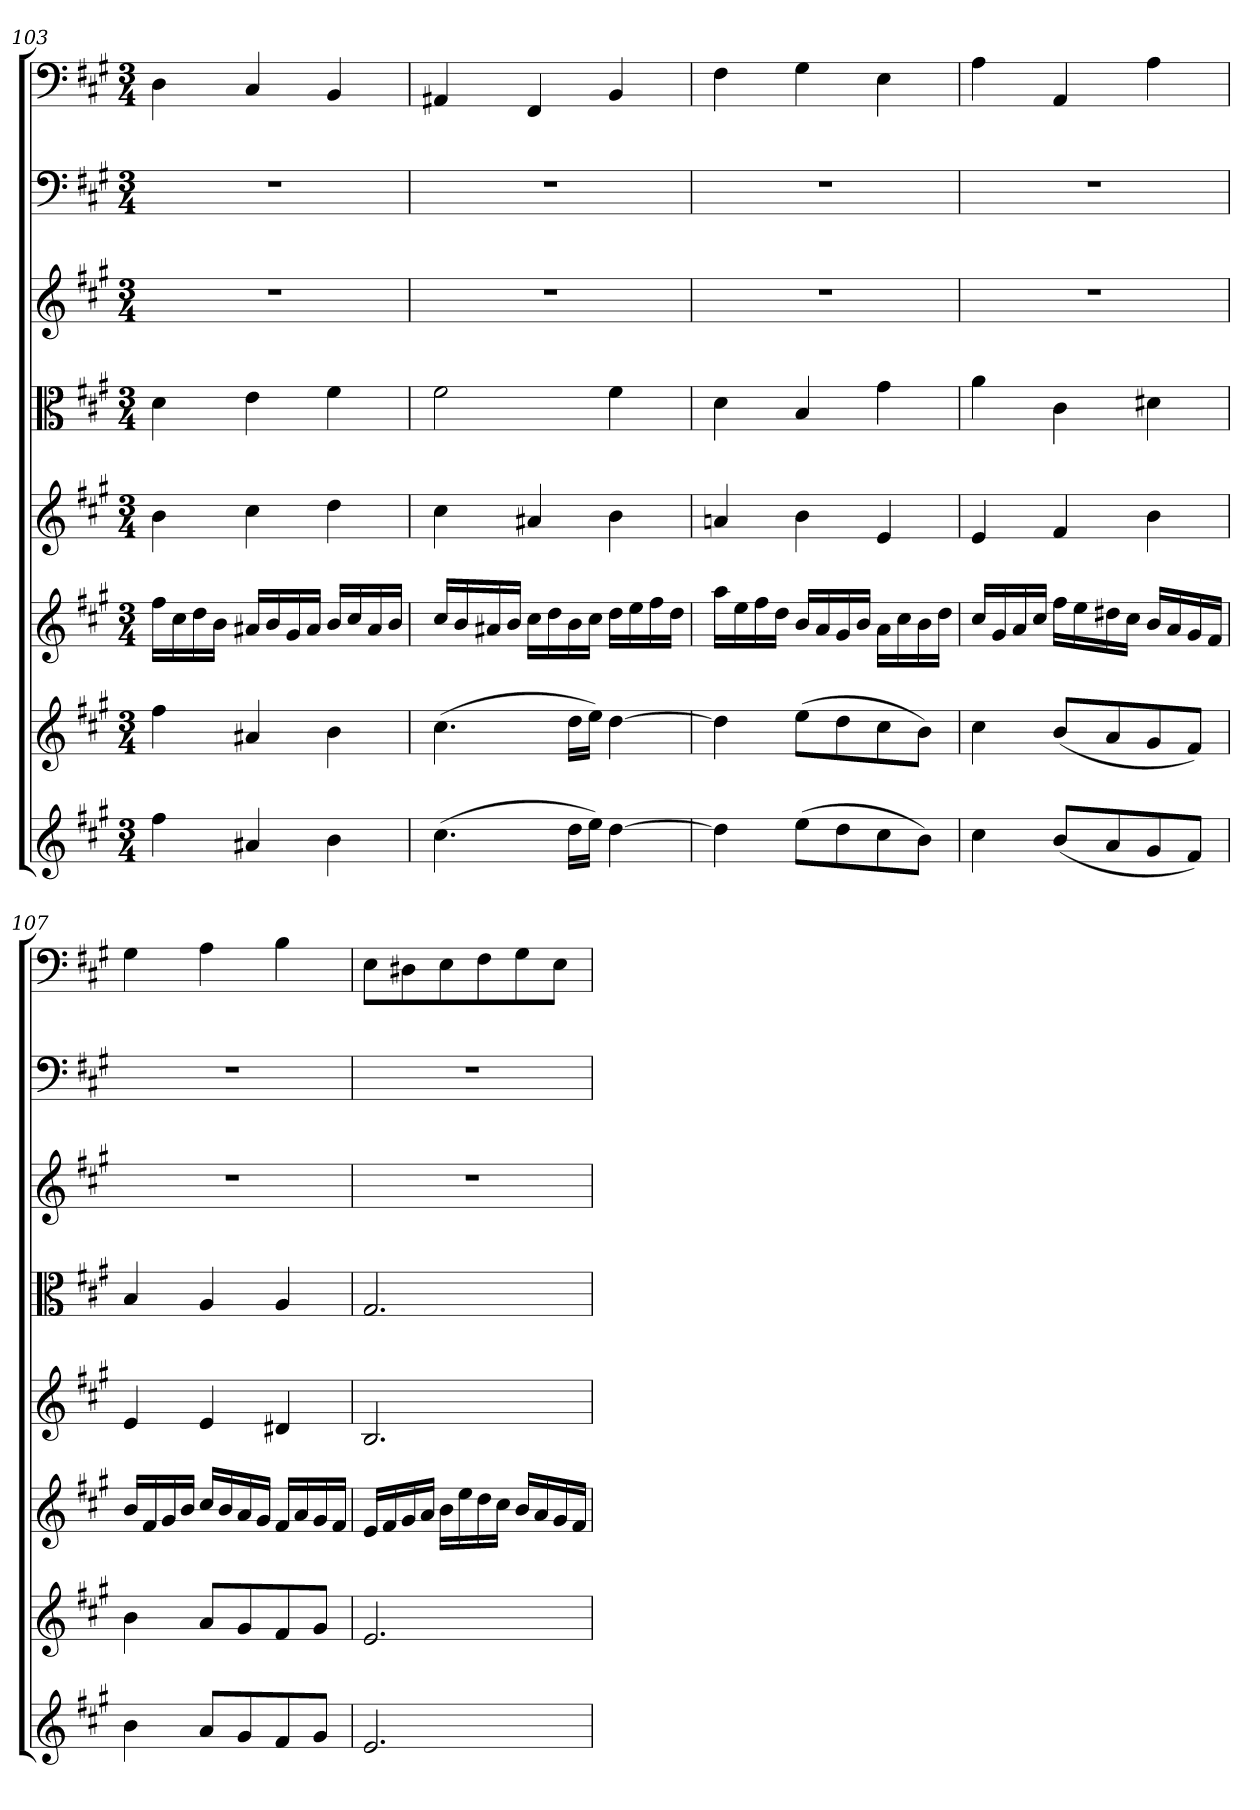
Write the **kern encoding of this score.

**kern	**kern	**kern	**kern	**kern	**kern	**kern	**kern
*part8	*part7	*part6	*part5	*part4	*part3	*part2	*part1
*staff8	*staff7	*staff6	*staff5	*staff4	*staff3	*staff2	*staff1
*clefG2	*clefG2	*clefG2	*clefG2	*clefC3	*clefG2	*clefF4	*clefF4
*k[f#c#g#]	*k[f#c#g#]	*k[f#c#g#]	*k[f#c#g#]	*k[f#c#g#]	*k[f#c#g#]	*k[f#c#g#]	*k[f#c#g#]
*A:	*A:	*A:	*A:	*A:	*A:	*A:	*A:
*M3/4	*M3/4	*M3/4	*M3/4	*M3/4	*M3/4	*M3/4	*M3/4
=103	=103	=103	=103	=103	=103	=103	=103
4ff#\	4ff#\	16ff#\LL	4b\	4d\	2.r	2.r	4D\
.	.	16cc#\	.	.	.	.	.
.	.	16dd\	.	.	.	.	.
.	.	16b\JJ	.	.	.	.	.
4a#X/	4a#X/	16a#X/LL	4cc#\	4e\	.	.	4C#/
.	.	16b/	.	.	.	.	.
.	.	16g#/	.	.	.	.	.
.	.	16a#/JJ	.	.	.	.	.
4b\	4b\	16b/LL	4dd\	4f#\	.	.	4BB/
.	.	16cc#/	.	.	.	.	.
.	.	16a#/	.	.	.	.	.
.	.	16b/JJ	.	.	.	.	.
=104	=104	=104	=104	=104	=104	=104	=104
(4.cc#\	(4.cc#\	16cc#/LL	4cc#\	2f#\	2.r	2.r	4AA#X/
.	.	16b/	.	.	.	.	.
.	.	16a#X/	.	.	.	.	.
.	.	16b/JJ	.	.	.	.	.
.	.	16cc#\LL	4a#X/	.	.	.	4FF#/
.	.	16dd\	.	.	.	.	.
16dd\LL	16dd\LL	16b\	.	.	.	.	.
16ee\JJ)	16ee\JJ)	16cc#\JJ	.	.	.	.	.
[4dd\	[4dd\	16dd\LL	4b\	4f#\	.	.	4BB/
.	.	16ee\	.	.	.	.	.
.	.	16ff#\	.	.	.	.	.
.	.	16dd\JJ	.	.	.	.	.
=105	=105	=105	=105	=105	=105	=105	=105
4dd\]	4dd\]	16aa\LL	4an/	4d\	2.r	2.r	4F#\
.	.	16ee\	.	.	.	.	.
.	.	16ff#\	.	.	.	.	.
.	.	16dd\JJ	.	.	.	.	.
(8ee\L	(8ee\L	16b/LL	4b\	4B/	.	.	4G#\
.	.	16a/	.	.	.	.	.
8dd\	8dd\	16g#/	.	.	.	.	.
.	.	16b/JJ	.	.	.	.	.
8cc#\	8cc#\	16a\LL	4e/	4g#\	.	.	4E\
.	.	16cc#\	.	.	.	.	.
8b\J)	8b\J)	16b\	.	.	.	.	.
.	.	16dd\JJ	.	.	.	.	.
=106	=106	=106	=106	=106	=106	=106	=106
4cc#\	4cc#\	16cc#/LL	4e/	4a\	2.r	2.r	4A\
.	.	16g#/	.	.	.	.	.
.	.	16a/	.	.	.	.	.
.	.	16cc#/JJ	.	.	.	.	.
(8b/L	(8b/L	16ff#\LL	4f#/	4c#\	.	.	4AA/
.	.	16ee\	.	.	.	.	.
8a/	8a/	16dd#X\	.	.	.	.	.
.	.	16cc#\JJ	.	.	.	.	.
8g#/	8g#/	16b/LL	4b\	4d#X\	.	.	4A\
.	.	16a/	.	.	.	.	.
8f#/J)	8f#/J)	16g#/	.	.	.	.	.
.	.	16f#/JJ	.	.	.	.	.
=107	=107	=107	=107	=107	=107	=107	=107
4b\	4b\	16b/LL	4e/	4B/	2.r	2.r	4G#\
.	.	16f#/	.	.	.	.	.
.	.	16g#/	.	.	.	.	.
.	.	16b/JJ	.	.	.	.	.
8a/L	8a/L	16cc#/LL	4e/	4A/	.	.	4A\
.	.	16b/	.	.	.	.	.
8g#/	8g#/	16a/	.	.	.	.	.
.	.	16g#/JJ	.	.	.	.	.
8f#/	8f#/	16f#/LL	4d#X/	4A/	.	.	4B\
.	.	16a/	.	.	.	.	.
8g#/J	8g#/J	16g#/	.	.	.	.	.
.	.	16f#/JJ	.	.	.	.	.
=108	=108	=108	=108	=108	=108	=108	=108
2.e/	2.e/	16e/LL	2.B/	2.G#/	2.r	2.r	8E\L
.	.	16f#/	.	.	.	.	.
.	.	16g#/	.	.	.	.	8D#X\
.	.	16a/JJ	.	.	.	.	.
.	.	16b\LL	.	.	.	.	8E\
.	.	16ee\	.	.	.	.	.
.	.	16dd\	.	.	.	.	8F#\
.	.	16cc#\JJ	.	.	.	.	.
.	.	16b/LL	.	.	.	.	8G#\
.	.	16a/	.	.	.	.	.
.	.	16g#/	.	.	.	.	8E\J
.	.	16f#/JJ	.	.	.	.	.
=	=	=	=	=	=	=	=
*-	*-	*-	*-	*-	*-	*-	*-
